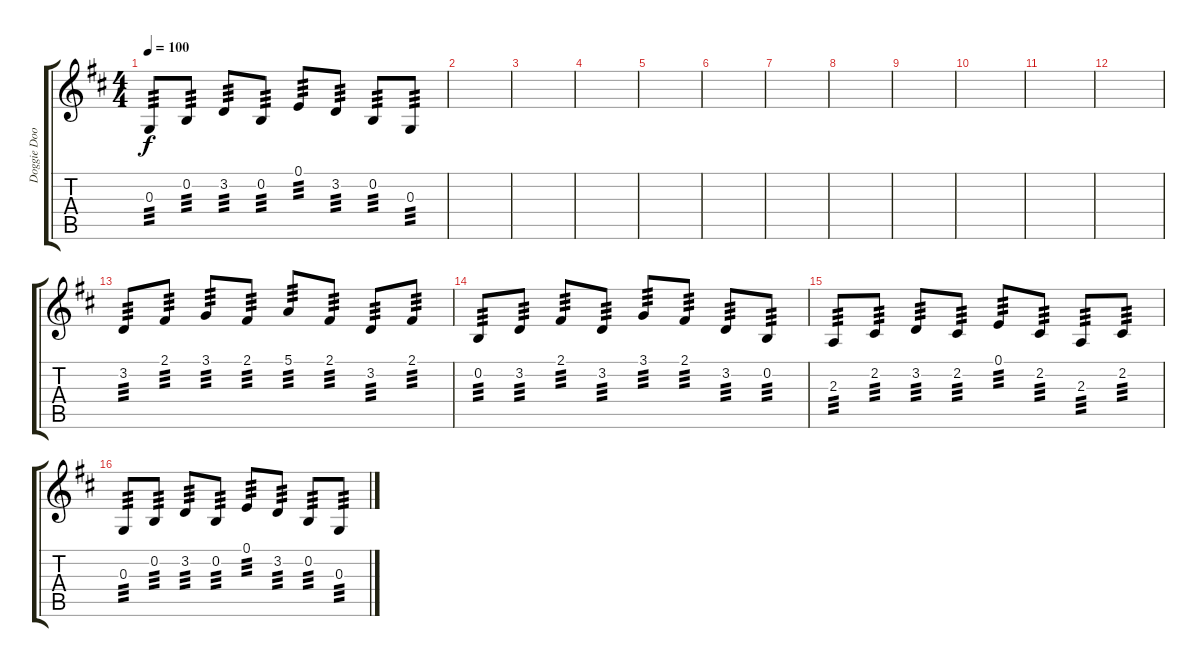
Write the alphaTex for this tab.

\track ("Doggie Doo (Marimba 'n FX)" "Doggie Doo") {instrument marimba}
\staff {score tabs}
\tuning (E4 B3 G3 D3 A2 E2) {hide}
\ts (4 4)
\tempo 100
\clef g2
\ks d
0.3.8{tp 3 dy f} 0.2.8{tp 3} 3.2.8{tp 3} 0.2.8{tp 3} 0.1.8{tp 3} 3.2.8{tp 3} 0.2.8{tp 3} 0.3.8{tp 3} |
|
|
|
|
|
|
|
|
|
|
|
3.2.8{tp 3} 2.1.8{tp 3} 3.1.8{tp 3} 2.1.8{tp 3} 5.1.8{tp 3} 2.1.8{tp 3} 3.2.8{tp 3} 2.1.8{tp 3} |
0.2.8{tp 3} 3.2.8{tp 3} 2.1.8{tp 3} 3.2.8{tp 3} 3.1.8{tp 3} 2.1.8{tp 3} 3.2.8{tp 3} 0.2.8{tp 3} |
2.3.8{tp 3} 2.2.8{tp 3} 3.2.8{tp 3} 2.2.8{tp 3} 0.1.8{tp 3} 2.2.8{tp 3} 2.3.8{tp 3} 2.2.8{tp 3} |
0.3.8{tp 3} 0.2.8{tp 3} 3.2.8{tp 3} 0.2.8{tp 3} 0.1.8{tp 3} 3.2.8{tp 3} 0.2.8{tp 3} 0.3.8{tp 3}
